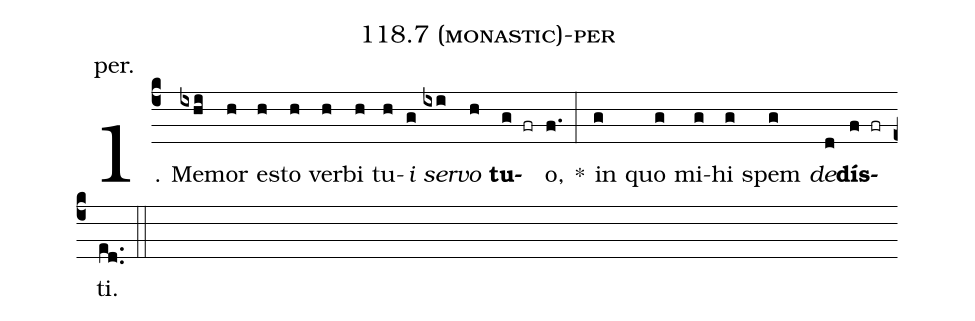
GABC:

name: 118.7 (monastic)-per;
annotation: per.;
%%
(c4)1. Me(ixhi)mor(h) es(h)to(h) ver(h)bi(h) tu(h)<i>i</i>(g) <i>ser</i>(ixi)<i>vo</i>(h) <b>tu</b>(g fr)o,(f.) *(:) in(g) quo(g) mi(g)hi(g) spem(g) <i>de</i>(d)<b>dís</b>(f fr)ti.(ed..) (::)
